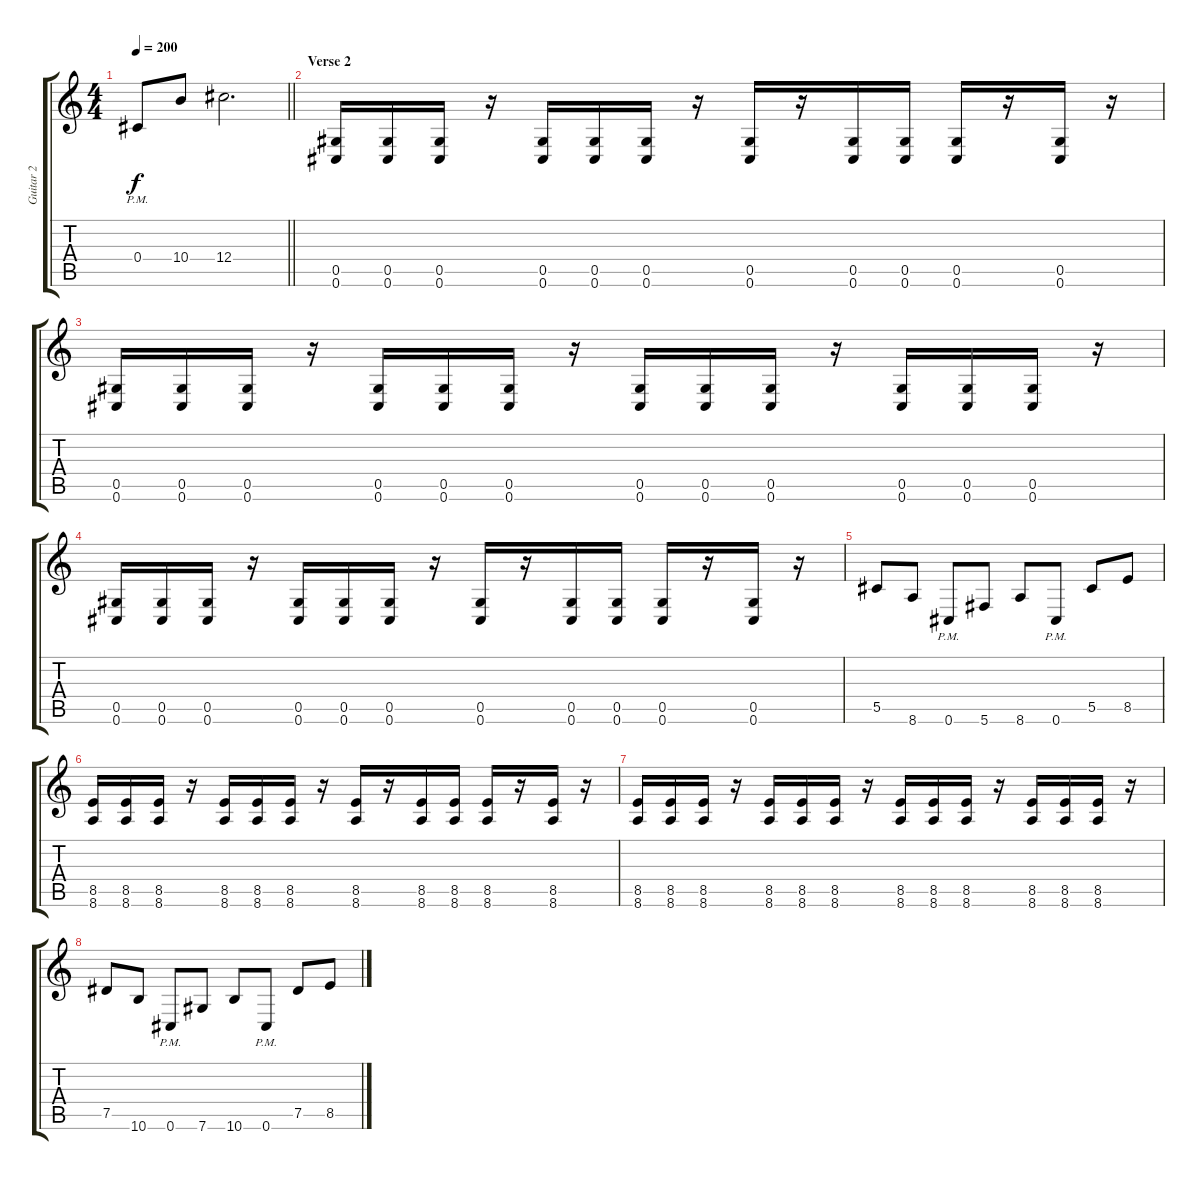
\track ("Guitar 2 " "Guitar 2 ") {instrument overdrivenguitar}
\staff {score tabs}
\tuning (Eb4 Bb3 Gb3 Db3 Ab2 Db2) {hide}
\ts (4 4)
\tempo 200
\clef g2
\barLineRight lightlight
\ks c
0.4{pm}.8{dy f} 10.4.8 12.4.2{d} |
\section ("" "Verse 2")
(0.5 0.6).16 (0.5 0.6).16 (0.5 0.6).16 r.16 (0.5 0.6).16 (0.5 0.6).16 (0.5 0.6).16 r.16 (0.5 0.6).16 r.16 (0.5 0.6).16 (0.5 0.6).16 (0.5 0.6).16 r.16 (0.5 0.6).16 r.16 |
(0.5 0.6).16 (0.5 0.6).16 (0.5 0.6).16 r.16 (0.5 0.6).16 (0.5 0.6).16 (0.5 0.6).16 r.16 (0.5 0.6).16 (0.5 0.6).16 (0.5 0.6).16 r.16 (0.5 0.6).16 (0.5 0.6).16 (0.5 0.6).16 r.16 |
(0.5 0.6).16 (0.5 0.6).16 (0.5 0.6).16 r.16 (0.5 0.6).16 (0.5 0.6).16 (0.5 0.6).16 r.16 (0.5 0.6).16 r.16 (0.5 0.6).16 (0.5 0.6).16 (0.5 0.6).16 r.16 (0.5 0.6).16 r.16 |
5.5.8 8.6.8 0.6{pm}.8 5.6.8 8.6.8 0.6{pm}.8 5.5.8 8.5.8 |
(8.5 8.6).16 (8.5 8.6).16 (8.5 8.6).16 r.16 (8.5 8.6).16 (8.5 8.6).16 (8.5 8.6).16 r.16 (8.5 8.6).16 r.16 (8.5 8.6).16 (8.5 8.6).16 (8.5 8.6).16 r.16 (8.5 8.6).16 r.16 |
(8.5 8.6).16 (8.5 8.6).16 (8.5 8.6).16 r.16 (8.5 8.6).16 (8.5 8.6).16 (8.5 8.6).16 r.16 (8.5 8.6).16 (8.5 8.6).16 (8.5 8.6).16 r.16 (8.5 8.6).16 (8.5 8.6).16 (8.5 8.6).16 r.16 |
7.5.8 10.6.8 0.6{pm}.8 7.6.8 10.6.8 0.6{pm}.8 7.5.8 8.5.8
